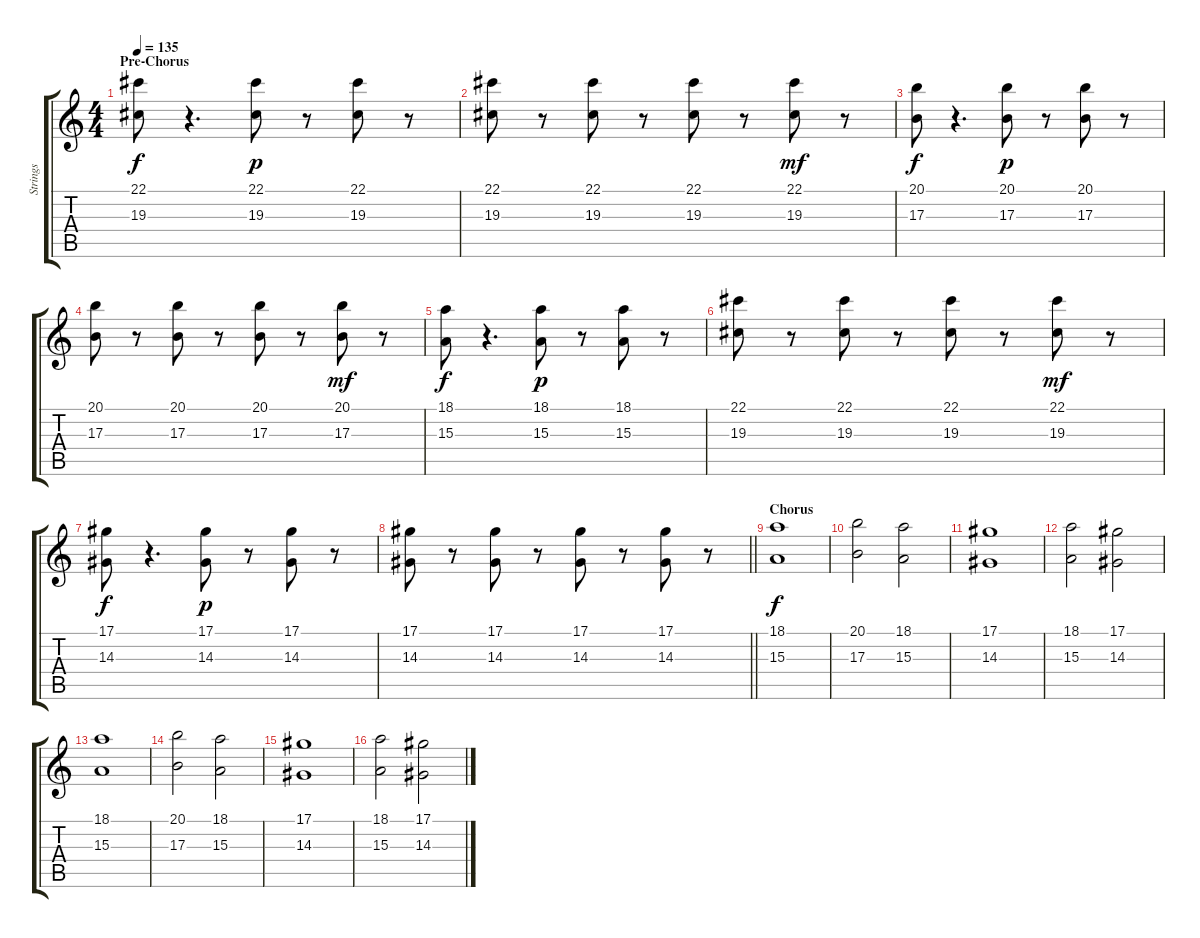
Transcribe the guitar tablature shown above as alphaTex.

\track ("Strings" "Strings") {instrument stringensemble1}
\staff {score tabs}
\tuning (Eb4 Bb3 Gb3 Db3 Ab2 Eb2) {hide}
\ts (4 4)
\section ("" "Pre-Chorus")
\tempo 135
\clef g2
\ks c
(22.1 19.3).8{dy f} r.4{d} (22.1 19.3).8{dy p} r.8 (22.1 19.3).8 r.8 |
(22.1 19.3).8 r.8 (22.1 19.3).8 r.8 (22.1 19.3).8 r.8 (22.1 19.3).8{dy mf} r.8 |
(20.1 17.3).8{dy f} r.4{d} (20.1 17.3).8{dy p} r.8 (20.1 17.3).8 r.8 |
(20.1 17.3).8 r.8 (20.1 17.3).8 r.8 (20.1 17.3).8 r.8 (20.1 17.3).8{dy mf} r.8 |
(18.1 15.3).8{dy f} r.4{d} (18.1 15.3).8{dy p} r.8 (18.1 15.3).8 r.8 |
(22.1 19.3).8 r.8 (22.1 19.3).8 r.8 (22.1 19.3).8 r.8 (22.1 19.3).8{dy mf} r.8 |
(17.1 14.3).8{dy f} r.4{d} (17.1 14.3).8{dy p} r.8 (17.1 14.3).8 r.8 |
\barLineRight lightlight
(17.1 14.3).8 r.8 (17.1 14.3).8 r.8 (17.1 14.3).8 r.8 (17.1 14.3).8 r.8 |
\section ("" "Chorus")
(18.1 15.3).1{dy f} |
(20.1 17.3).2 (18.1 15.3).2 |
(17.1 14.3).1 |
(18.1 15.3).2 (17.1 14.3).2 |
(18.1 15.3).1 |
(20.1 17.3).2 (18.1 15.3).2 |
(17.1 14.3).1 |
(18.1 15.3).2 (17.1 14.3).2
